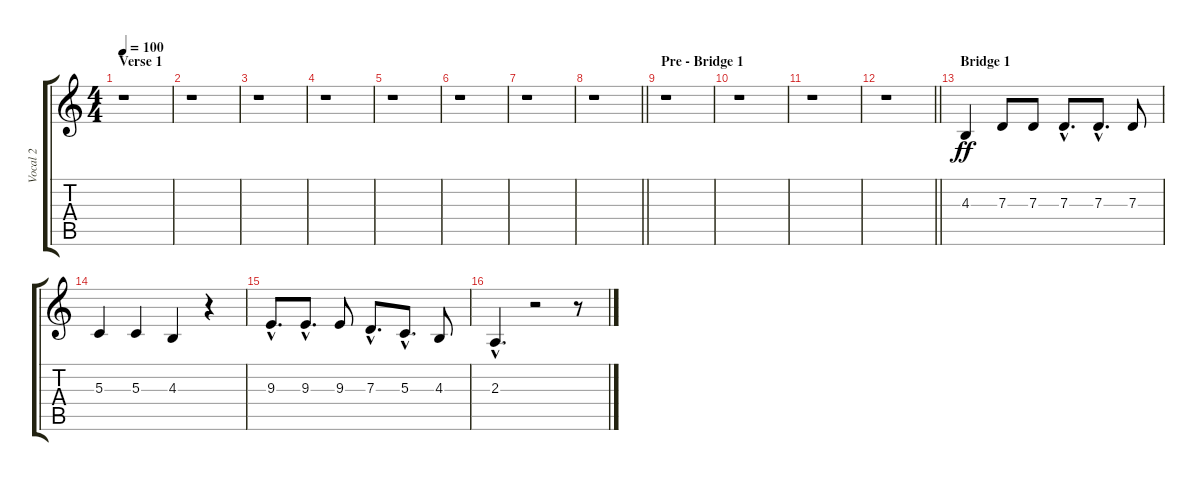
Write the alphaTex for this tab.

\track ("Vocal 2" "Vocal 2") {instrument altosax}
\staff {score tabs}
\tuning (E4 B3 G3 D3 A2 E2) {hide}
\ts (4 4)
\section ("" "Verse 1")
\tempo 100
\clef g2
\ks c
r.1{dy ff} |
r.1 |
r.1 |
r.1 |
r.1 |
r.1 |
r.1 |
\barLineRight lightlight
r.1 |
\section ("" "Pre - Bridge 1")
r.1 |
r.1 |
r.1 |
\barLineRight lightlight
r.1 |
\section ("" "Bridge 1")
4.3.4 7.3.8 7.3.8 7.3{hac}.8{d} 7.3{hac}.8{d} 7.3.8 |
5.3.4 5.3.4 4.3.4 r.4 |
9.3{hac}.8{d} 9.3{hac}.8{d} 9.3.8 7.3{hac}.8{d} 5.3{hac}.8{d} 4.3.8 |
2.3{hac}.4{d} r.2 r.8
